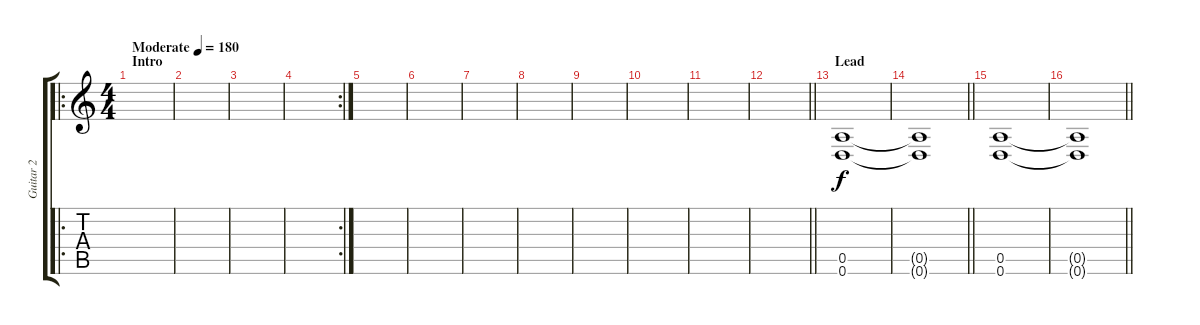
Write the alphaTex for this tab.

\track ("Guitar 2" "Guitar 2") {instrument distortionguitar}
\staff {score tabs}
\tuning (E4 B3 G3 D3 A2 D2) {hide}
\ro
\ts (4 4)
\section ("" "Intro")
\tempo (180 "Moderate")
\clef g2
\ks c
|
|
|
\rc 2
|
|
|
|
|
|
|
|
\barLineRight lightlight
|
\section ("" "Lead")
(0.5 0.6).1 |
\barLineRight lightlight
(0.5{t} 0.6{t}).1 |
(0.5 0.6).1 |
\barLineRight lightlight
(0.5{t} 0.6{t}).1
